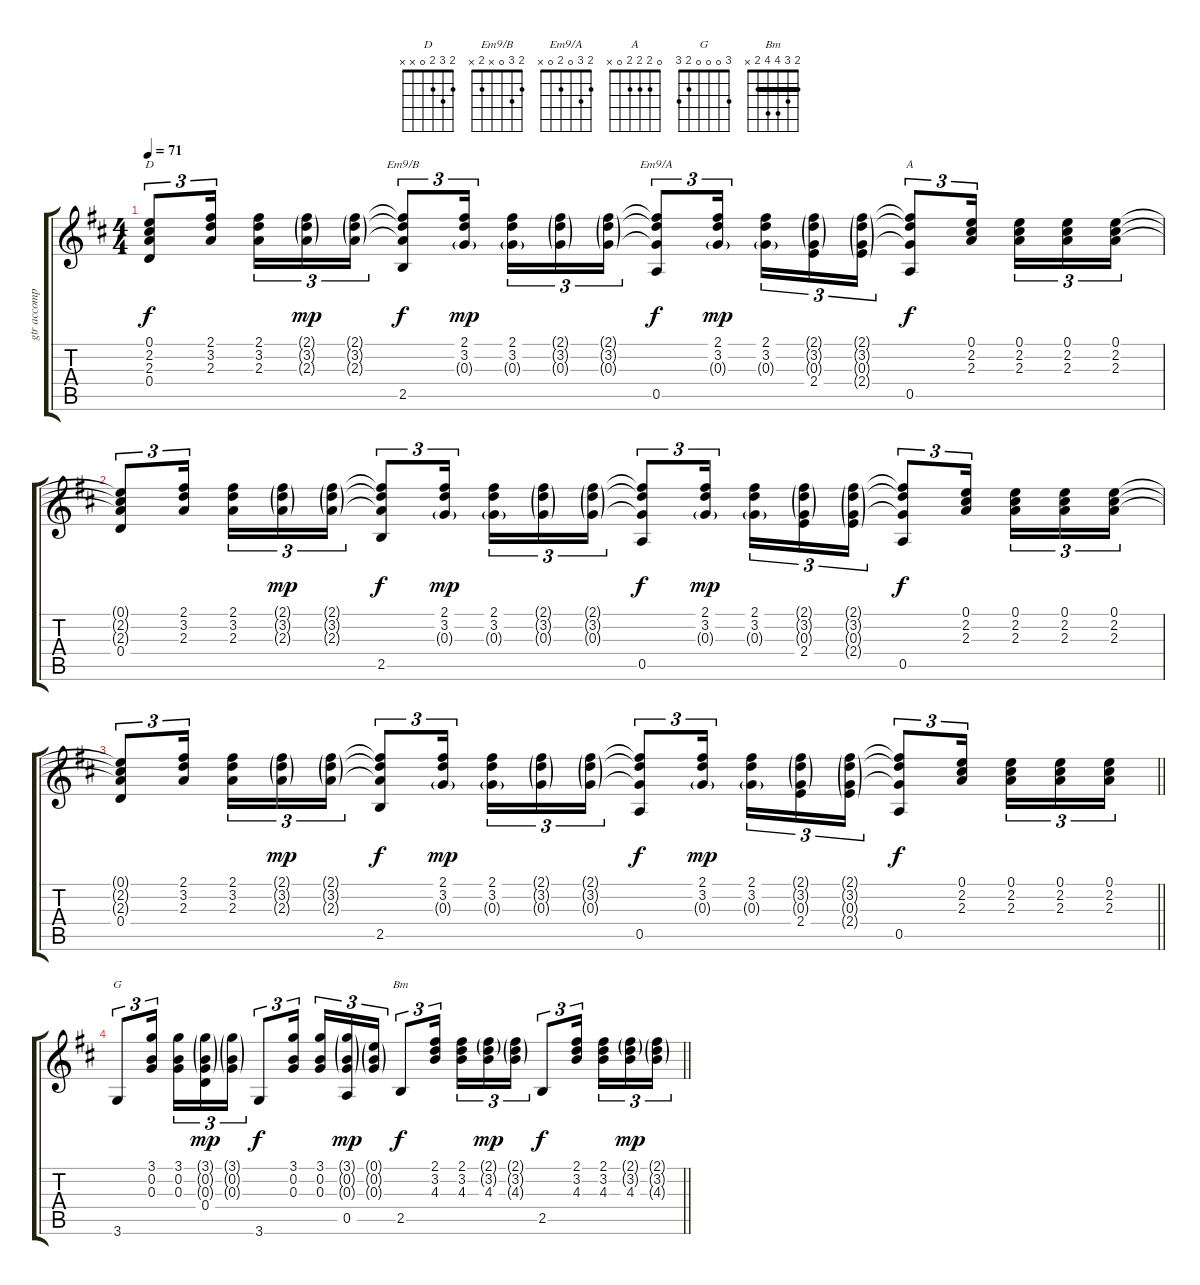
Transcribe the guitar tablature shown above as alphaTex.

\track ("gtr accompagnement" "gtr accomp") {instrument acousticguitarnylon}
\staff {score tabs}
\tuning (E4 B3 G3 D3 A2 E2) {hide}
\chord ("D" 2 3 2 0 x x)
\chord ("Em9/B" 2 3 0 x 2 x)
\chord ("Em9/A" 2 3 0 2 0 x)
\chord ("A" 0 2 2 2 0 x)
\chord ("G" 3 0 0 0 2 3)
\chord ("Bm" 2 3 4 4 2 x) {barre 2}
\ts (4 4)
\tempo 71
\clef g2
\ks d
(0.1{t} 2.2{t} 2.3{t} 0.4).8{tu (3 2) ch "D" dy f} (2.1 3.2 2.3).16{tu (3 2)} (2.1 3.2 2.3).16{tu (3 2)} (2.1{g} 3.2{g} 2.3{g}).16{tu (3 2) dy mp} (2.1{g} 3.2{g} 2.3{g}).16{tu (3 2)} (2.1{t} 3.2{t} 2.3{t} 2.5).8{tu (3 2) ch "Em9/B" dy f} (2.1 3.2 0.3{g}).16{tu (3 2) dy mp} (2.1 3.2 0.3{g}).16{tu (3 2)} (2.1{g} 3.2{g} 0.3{g}).16{tu (3 2)} (2.1{g} 3.2{g} 0.3{g}).16{tu (3 2)} (2.1{t} 3.2{t} 0.3{t} 0.5).8{tu (3 2) ch "Em9/A" dy f} (2.1 3.2 0.3{g}).16{tu (3 2) dy mp} (2.1 3.2 0.3{g}).16{tu (3 2)} (2.1{g} 3.2{g} 0.3{g} 2.4).16{tu (3 2)} (2.1{g} 3.2{g} 0.3{g} 2.4{g}).16{tu (3 2)} (2.1{t} 3.2{t} 0.3{t} 0.5).8{tu (3 2) ch "A" dy f} (0.1 2.2 2.3).16{tu (3 2)} (0.1 2.2 2.3).16{tu (3 2)} (0.1 2.2 2.3).16{tu (3 2)} (0.1 2.2 2.3).16{tu (3 2)} |
(0.1{t} 2.2{t} 2.3{t} 0.4).8{tu (3 2)} (2.1 3.2 2.3).16{tu (3 2)} (2.1 3.2 2.3).16{tu (3 2)} (2.1{g} 3.2{g} 2.3{g}).16{tu (3 2) dy mp} (2.1{g} 3.2{g} 2.3{g}).16{tu (3 2)} (2.1{t} 3.2{t} 2.3{t} 2.5).8{tu (3 2) dy f} (2.1 3.2 0.3{g}).16{tu (3 2) dy mp} (2.1 3.2 0.3{g}).16{tu (3 2)} (2.1{g} 3.2{g} 0.3{g}).16{tu (3 2)} (2.1{g} 3.2{g} 0.3{g}).16{tu (3 2)} (2.1{t} 3.2{t} 0.3{t} 0.5).8{tu (3 2) dy f} (2.1 3.2 0.3{g}).16{tu (3 2) dy mp} (2.1 3.2 0.3{g}).16{tu (3 2)} (2.1{g} 3.2{g} 0.3{g} 2.4).16{tu (3 2)} (2.1{g} 3.2{g} 0.3{g} 2.4{g}).16{tu (3 2)} (2.1{t} 3.2{t} 0.3{t} 0.5).8{tu (3 2) dy f} (0.1 2.2 2.3).16{tu (3 2)} (0.1 2.2 2.3).16{tu (3 2)} (0.1 2.2 2.3).16{tu (3 2)} (0.1 2.2 2.3).16{tu (3 2)} |
\barLineRight lightlight
(0.1{t} 2.2{t} 2.3{t} 0.4).8{tu (3 2)} (2.1 3.2 2.3).16{tu (3 2)} (2.1 3.2 2.3).16{tu (3 2)} (2.1{g} 3.2{g} 2.3{g}).16{tu (3 2) dy mp} (2.1{g} 3.2{g} 2.3{g}).16{tu (3 2)} (2.1{t} 3.2{t} 2.3{t} 2.5).8{tu (3 2) dy f} (2.1 3.2 0.3{g}).16{tu (3 2) dy mp} (2.1 3.2 0.3{g}).16{tu (3 2)} (2.1{g} 3.2{g} 0.3{g}).16{tu (3 2)} (2.1{g} 3.2{g} 0.3{g}).16{tu (3 2)} (2.1{t} 3.2{t} 0.3{t} 0.5).8{tu (3 2) dy f} (2.1 3.2 0.3{g}).16{tu (3 2) dy mp} (2.1 3.2 0.3{g}).16{tu (3 2)} (2.1{g} 3.2{g} 0.3{g} 2.4).16{tu (3 2)} (2.1{g} 3.2{g} 0.3{g} 2.4{g}).16{tu (3 2)} (2.1{t} 3.2{t} 0.3{t} 0.5).8{tu (3 2) dy f} (0.1 2.2 2.3).16{tu (3 2)} (0.1 2.2 2.3).16{tu (3 2)} (0.1 2.2 2.3).16{tu (3 2)} (0.1 2.2 2.3).16{tu (3 2)} |
\barLineRight lightlight
3.6.8{tu (3 2) ch "G"} (3.1 0.2 0.3).16{tu (3 2)} (3.1 0.2 0.3).16{tu (3 2)} (3.1{g} 0.2{g} 0.3{g} 0.4).16{tu (3 2) dy mp} (3.1{g} 0.2{g} 0.3{g}).16{tu (3 2)} 3.6.8{tu (3 2) dy f} (3.1 0.2 0.3).16{tu (3 2)} (3.1 0.2 0.3).16{tu (3 2)} (3.1{g} 0.2{g} 0.3{g} 0.5).16{tu (3 2) dy mp} (0.1{g} 0.2{g} 0.3{g}).16{tu (3 2)} 2.5.8{tu (3 2) ch "Bm" dy f} (2.1 3.2 4.3).16{tu (3 2)} (2.1 3.2 4.3).16{tu (3 2)} (2.1{g} 3.2{g} 4.3).16{tu (3 2) dy mp} (2.1{g} 3.2{g} 4.3{g}).16{tu (3 2)} 2.5.8{tu (3 2) dy f} (2.1 3.2 4.3).16{tu (3 2)} (2.1 3.2 4.3).16{tu (3 2)} (2.1{g} 3.2{g} 4.3).16{tu (3 2) dy mp} (2.1{g} 3.2{g} 4.3{g}).16{tu (3 2)}
